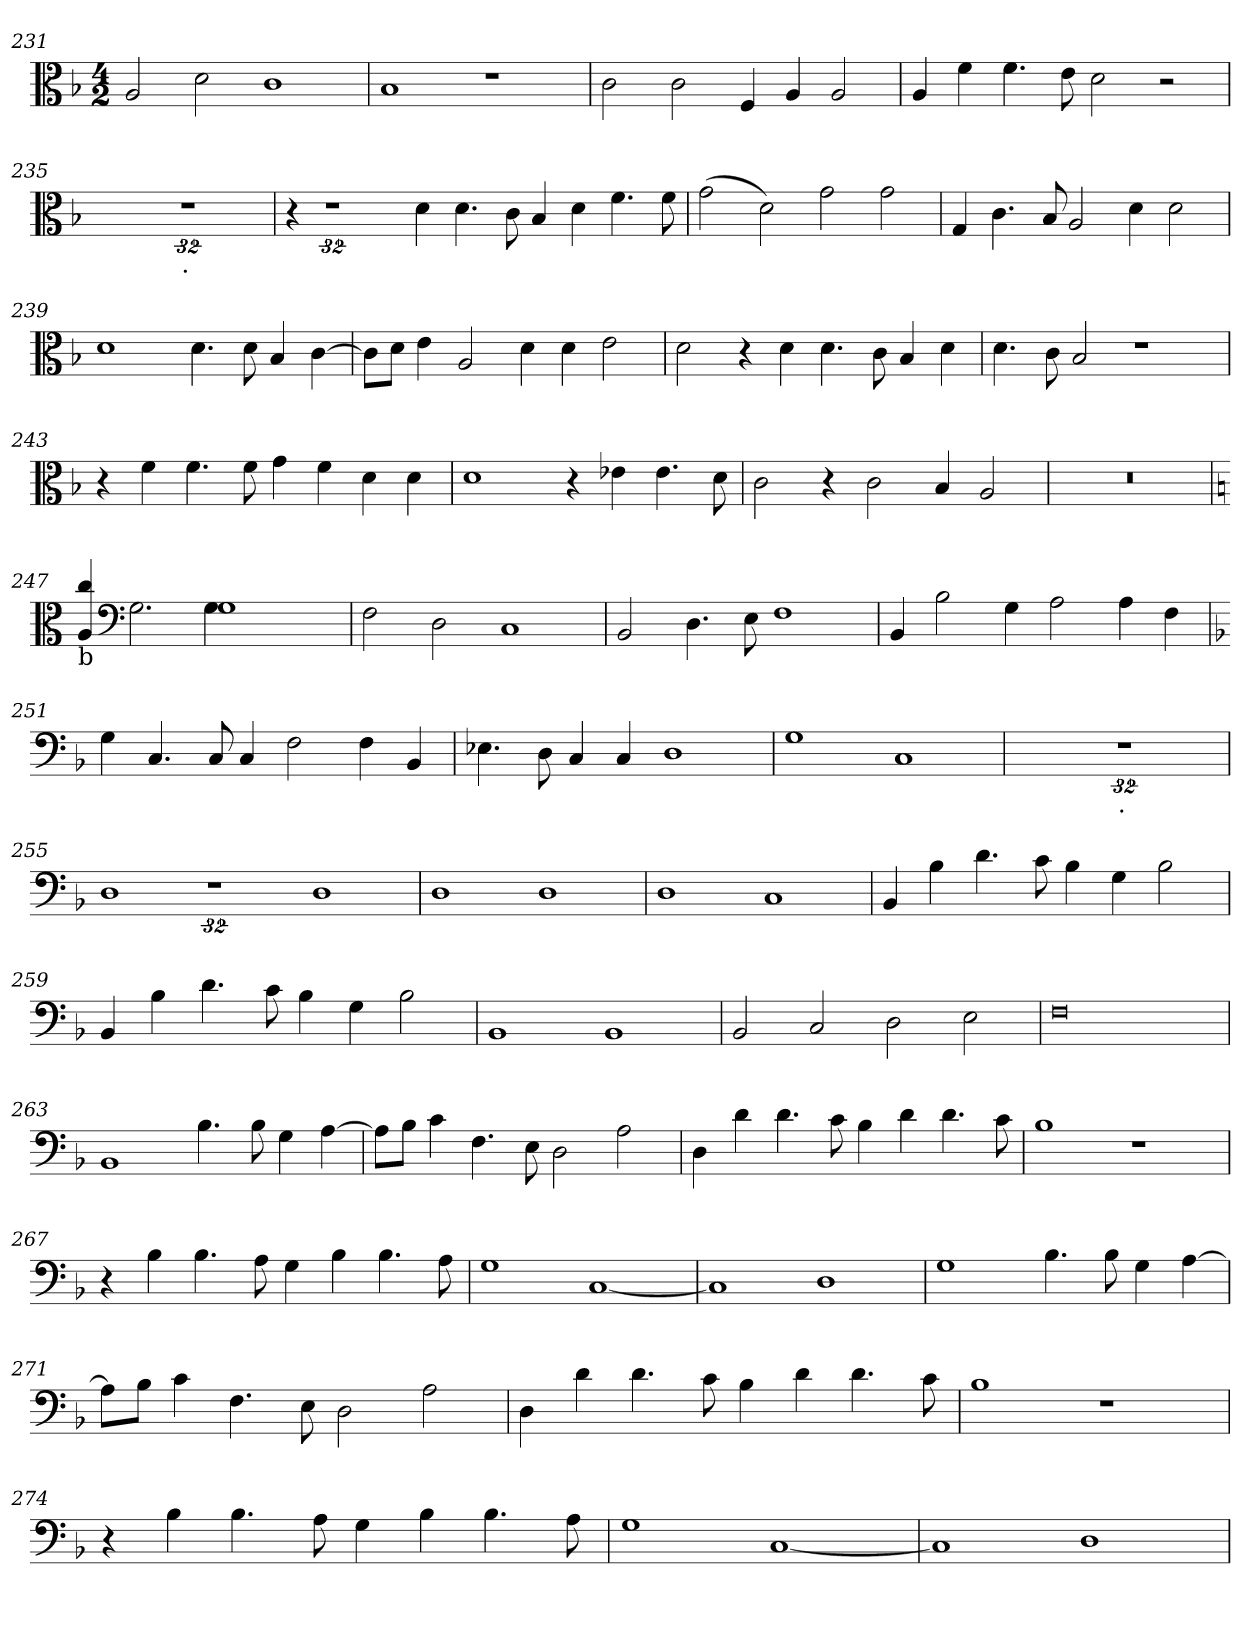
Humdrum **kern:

**kern
*part1
*staff1
*clefC3
*k[b-]
*F:
*M4/2
=231
2A/
2d\
1c
=232
1B-
1r
!!LO:LB:g=z
=233
2c\
2c\
4F/
4A/
2A/
=234
4A/
4f\
4.f\
8e\
2d\
2r
=235
32%31ryy
!LO:TX:b:t=.
32%33r
=236
4r
32%31r
4d\
4.d\
8c\
4B-/
4d\
4.f\
8f\
=237
(<2g\
2d\)
2g\
2g\
!!LO:LB:g=z
=238
4G/
4.c\
8B-/
2A/
4d\
2d\
=239
1d
4.d\
8d\
4B-/
[>4c\
=240
8c\L]
8d\J
4e\
2A/
4d\
4d\
2e\
=241
2d\
4r
4d\
4.d\
8c\
4B-/
4d\
!!LO:LB:g=z
=242
4.d\
8c\
2B-/
1r
=243
4r
4f\
4.f\
8f\
4g\
4f\
4d\
4d\
=244
1d
4r
4e-X\
4.e-\
8d\
=245
2c\
4r
2c\
4B-/
2A/
=246
0r
!!LO:PB:g=z
=247!
*k[]
*C:
*^
!LO:TX:b:t=b	!
4A/ 4cc/	1ryy
*clefF4	*
2.G\	.
1G	4G\
.	2.ryy
*v	*v
=248
2F\
2D\
1C
=249
2BB/
4.D\
8E\
1F
=250
4BB/
2B\
4G\
2A\
4A\
4F\
!!LO:LB:g=z
=251
*k[b-]
*F:
4G\
4.C/
8C/
4C/
2F\
4F\
4BB-/
=252
4.E-X\
8D\
4C/
4C/
1D
=253
1G
1C
=254
32%31ryy
!LO:TX:b:t=.
32%33r
=255
1D
32%31r
1D
=256
1D
1D
!!LO:LB:g=z
=257
1D
1C
=258
4BB-/
4B-\
4.d\
8c\
4B-\
4G\
2B-\
=259
4BB-/
4B-\
4.d\
8c\
4B-\
4G\
2B-\
=260
1BB-
1BB-
=261
2BB-/
2C/
2D\
2E\
!!LO:LB:g=z
=262
0F
=263
1BB-
4.B-\
8B-\
4G\
[>4A\
=264
8A\L]
8B-\J
4c\
4.F\
8E\
2D\
2A\
=265
4D\
4d\
4.d\
8c\
4B-\
4d\
4.d\
8c\
=266
1B-
1r
!!LO:LB:g=z
=267
4r
4B-\
4.B-\
8A\
4G\
4B-\
4.B-\
8A\
=268
1G
[<1C
=269
1C]
1D
=270
1G
4.B-\
8B-\
4G\
[>4A\
=271
8A\L]
8B-\J
4c\
4.F\
8E\
2D\
2A\
!!LO:LB:g=z
=272
4D\
4d\
4.d\
8c\
4B-\
4d\
4.d\
8c\
=273
1B-
1r
=274
4r
4B-\
4.B-\
8A\
4G\
4B-\
4.B-\
8A\
=275
1G
[<1C
=276
1C]
1D
=
*-
